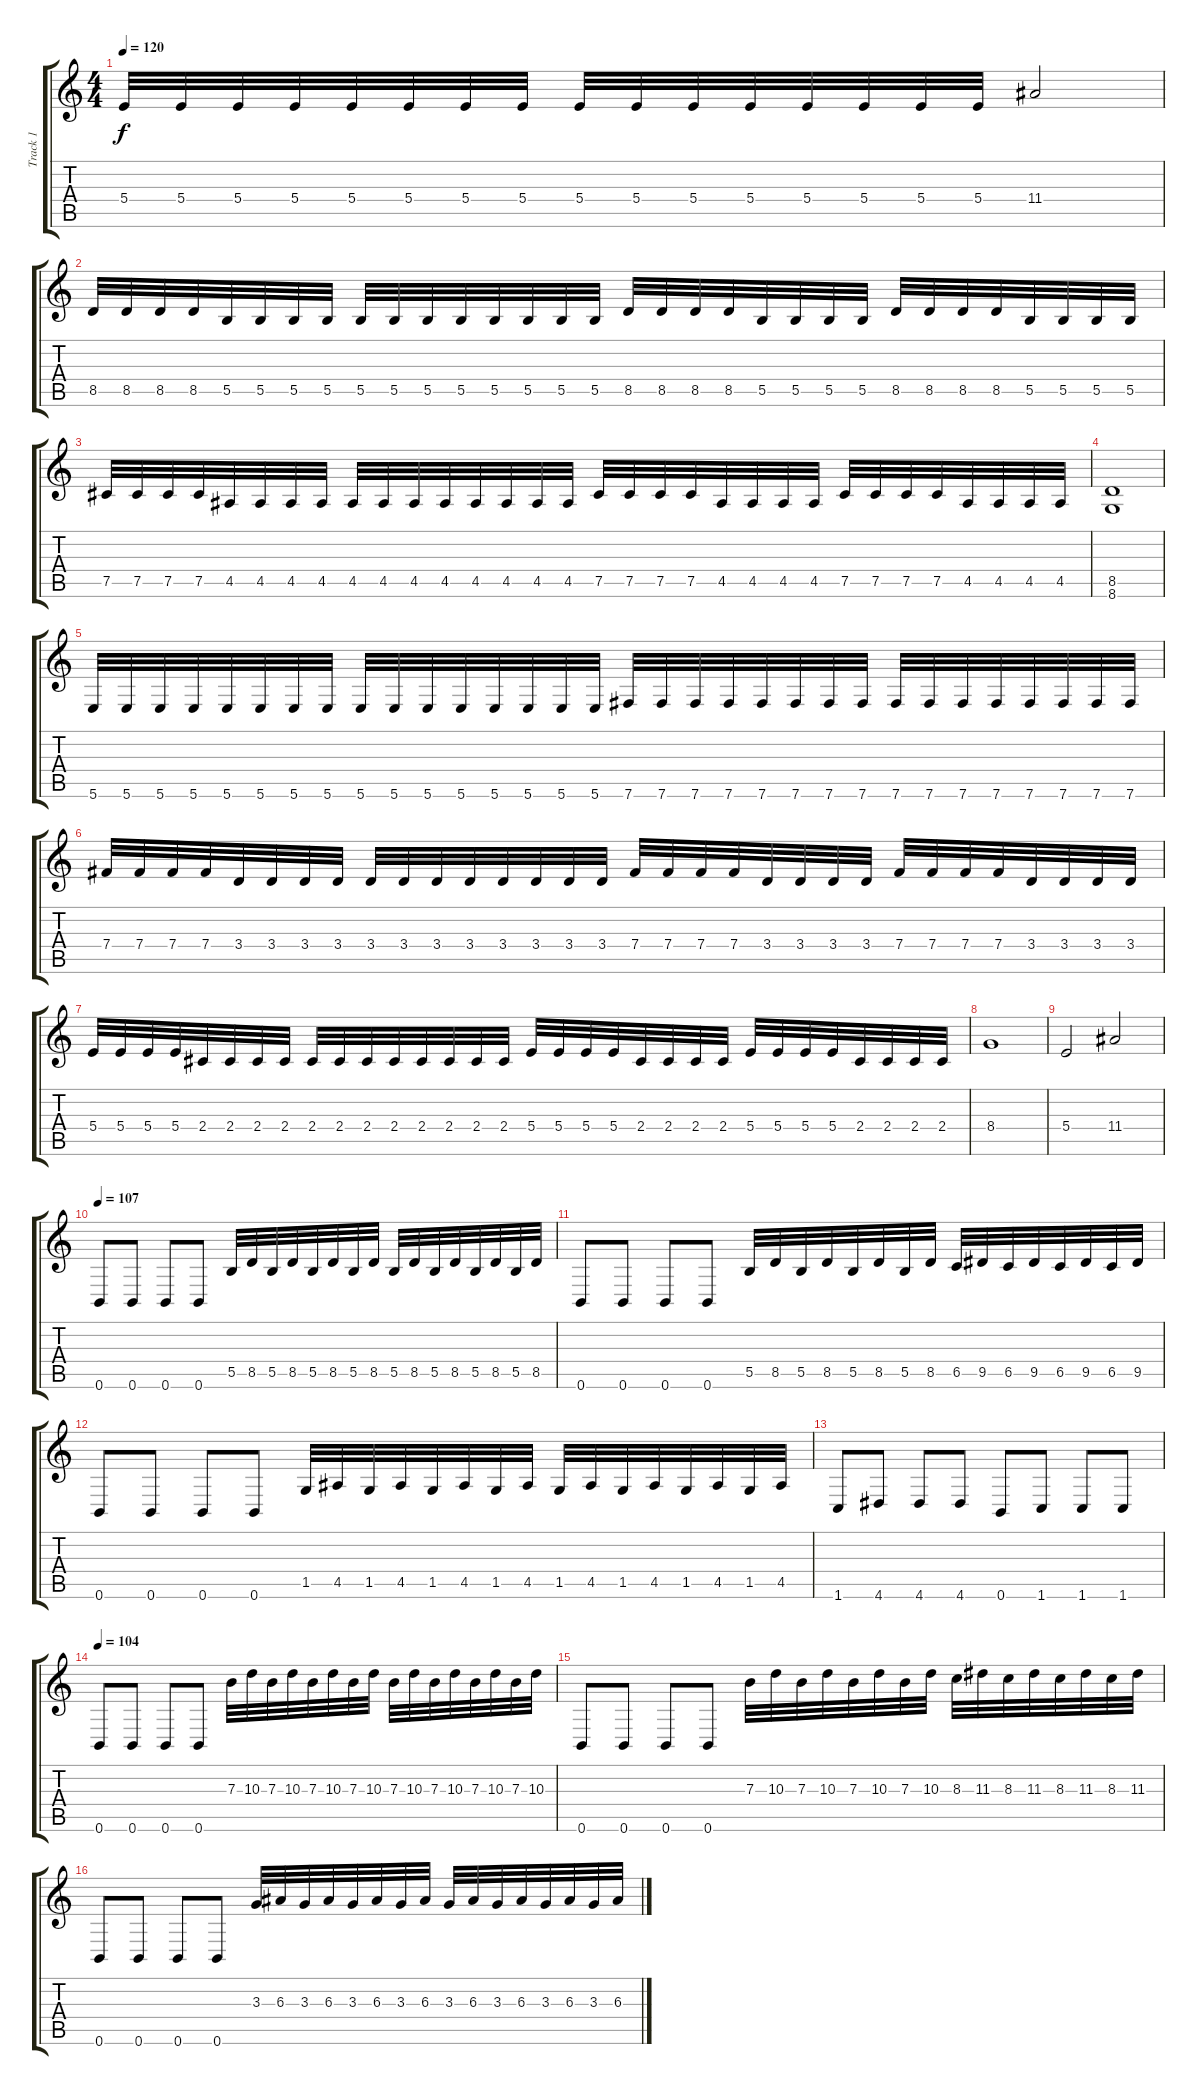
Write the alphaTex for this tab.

\track ("Track 1" "Track 1") {instrument distortionguitar}
\staff {score tabs}
\tuning (Db4 Ab3 E3 B2 Gb2 B1) {hide}
\ts (4 4)
\tempo 120
\clef g2
\ks c
5.4.32{dy f} 5.4.32 5.4.32 5.4.32 5.4.32 5.4.32 5.4.32 5.4.32 5.4.32 5.4.32 5.4.32 5.4.32 5.4.32 5.4.32 5.4.32 5.4.32 11.4.2 |
8.5.32 8.5.32 8.5.32 8.5.32 5.5.32 5.5.32 5.5.32 5.5.32 5.5.32 5.5.32 5.5.32 5.5.32 5.5.32 5.5.32 5.5.32 5.5.32 8.5.32 8.5.32 8.5.32 8.5.32 5.5.32 5.5.32 5.5.32 5.5.32 8.5.32 8.5.32 8.5.32 8.5.32 5.5.32 5.5.32 5.5.32 5.5.32 |
7.5.32 7.5.32 7.5.32 7.5.32 4.5.32 4.5.32 4.5.32 4.5.32 4.5.32 4.5.32 4.5.32 4.5.32 4.5.32 4.5.32 4.5.32 4.5.32 7.5.32 7.5.32 7.5.32 7.5.32 4.5.32 4.5.32 4.5.32 4.5.32 7.5.32 7.5.32 7.5.32 7.5.32 4.5.32 4.5.32 4.5.32 4.5.32 |
(8.5 8.6).1 |
5.6.32 5.6.32 5.6.32 5.6.32 5.6.32 5.6.32 5.6.32 5.6.32 5.6.32 5.6.32 5.6.32 5.6.32 5.6.32 5.6.32 5.6.32 5.6.32 7.6.32 7.6.32 7.6.32 7.6.32 7.6.32 7.6.32 7.6.32 7.6.32 7.6.32 7.6.32 7.6.32 7.6.32 7.6.32 7.6.32 7.6.32 7.6.32 |
7.4.32 7.4.32 7.4.32 7.4.32 3.4.32 3.4.32 3.4.32 3.4.32 3.4.32 3.4.32 3.4.32 3.4.32 3.4.32 3.4.32 3.4.32 3.4.32 7.4.32 7.4.32 7.4.32 7.4.32 3.4.32 3.4.32 3.4.32 3.4.32 7.4.32 7.4.32 7.4.32 7.4.32 3.4.32 3.4.32 3.4.32 3.4.32 |
5.4.32 5.4.32 5.4.32 5.4.32 2.4.32 2.4.32 2.4.32 2.4.32 2.4.32 2.4.32 2.4.32 2.4.32 2.4.32 2.4.32 2.4.32 2.4.32 5.4.32 5.4.32 5.4.32 5.4.32 2.4.32 2.4.32 2.4.32 2.4.32 5.4.32 5.4.32 5.4.32 5.4.32 2.4.32 2.4.32 2.4.32 2.4.32 |
8.4.1 |
5.4.2 11.4.2 |
\tempo 107
0.6.8 0.6.8 0.6.8 0.6.8 5.5.32 8.5.32 5.5.32 8.5.32 5.5.32 8.5.32 5.5.32 8.5.32 5.5.32 8.5.32 5.5.32 8.5.32 5.5.32 8.5.32 5.5.32 8.5.32 |
0.6.8 0.6.8 0.6.8 0.6.8 5.5.32 8.5.32 5.5.32 8.5.32 5.5.32 8.5.32 5.5.32 8.5.32 6.5.32 9.5.32 6.5.32 9.5.32 6.5.32 9.5.32 6.5.32 9.5.32 |
0.6.8 0.6.8 0.6.8 0.6.8 1.5.32 4.5.32 1.5.32 4.5.32 1.5.32 4.5.32 1.5.32 4.5.32 1.5.32 4.5.32 1.5.32 4.5.32 1.5.32 4.5.32 1.5.32 4.5.32 |
1.6.8 4.6.8 4.6.8 4.6.8 0.6.8 1.6.8 1.6.8 1.6.8 |
\tempo 104
0.6.8 0.6.8 0.6.8 0.6.8 7.3.32 10.3.32 7.3.32 10.3.32 7.3.32 10.3.32 7.3.32 10.3.32 7.3.32 10.3.32 7.3.32 10.3.32 7.3.32 10.3.32 7.3.32 10.3.32 |
0.6.8 0.6.8 0.6.8 0.6.8 7.3.32 10.3.32 7.3.32 10.3.32 7.3.32 10.3.32 7.3.32 10.3.32 8.3.32 11.3.32 8.3.32 11.3.32 8.3.32 11.3.32 8.3.32 11.3.32 |
0.6.8 0.6.8 0.6.8 0.6.8 3.3.32 6.3.32 3.3.32 6.3.32 3.3.32 6.3.32 3.3.32 6.3.32 3.3.32 6.3.32 3.3.32 6.3.32 3.3.32 6.3.32 3.3.32 6.3.32
